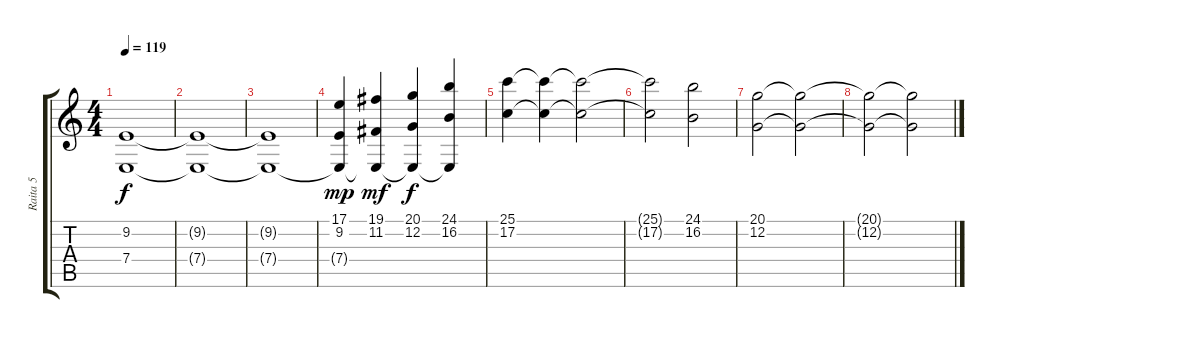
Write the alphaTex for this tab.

\track ("Raita 5" "Raita 5") {instrument stringensemble1}
\staff {score tabs}
\tuning (B3 G3 D3 A2 E2 B1) {hide}
\ts (4 4)
\tempo 119
\clef g2
\ks c
(9.2 7.4).1{dy f} |
(9.2{t} 7.4{t}).1 |
(9.2{t} 7.4{t}).1 |
(17.1 9.2 7.4{t}).4{dy mp} (19.1 11.2 7.4{t}).4{dy mf} (20.1 12.2 7.4{t}).4{dy f} (24.1 16.2 7.4{t}).4 |
(25.1 17.2).4 (25.1{t} 17.2{t}).4 (25.1{t} 17.2{t}).2 |
(25.1{t} 17.2{t}).2 (24.1 16.2).2 |
(20.1 12.2).2 (20.1{t} 12.2{t}).2 |
(20.1{t} 12.2{t}).2 (20.1{t} 12.2{t}).2
